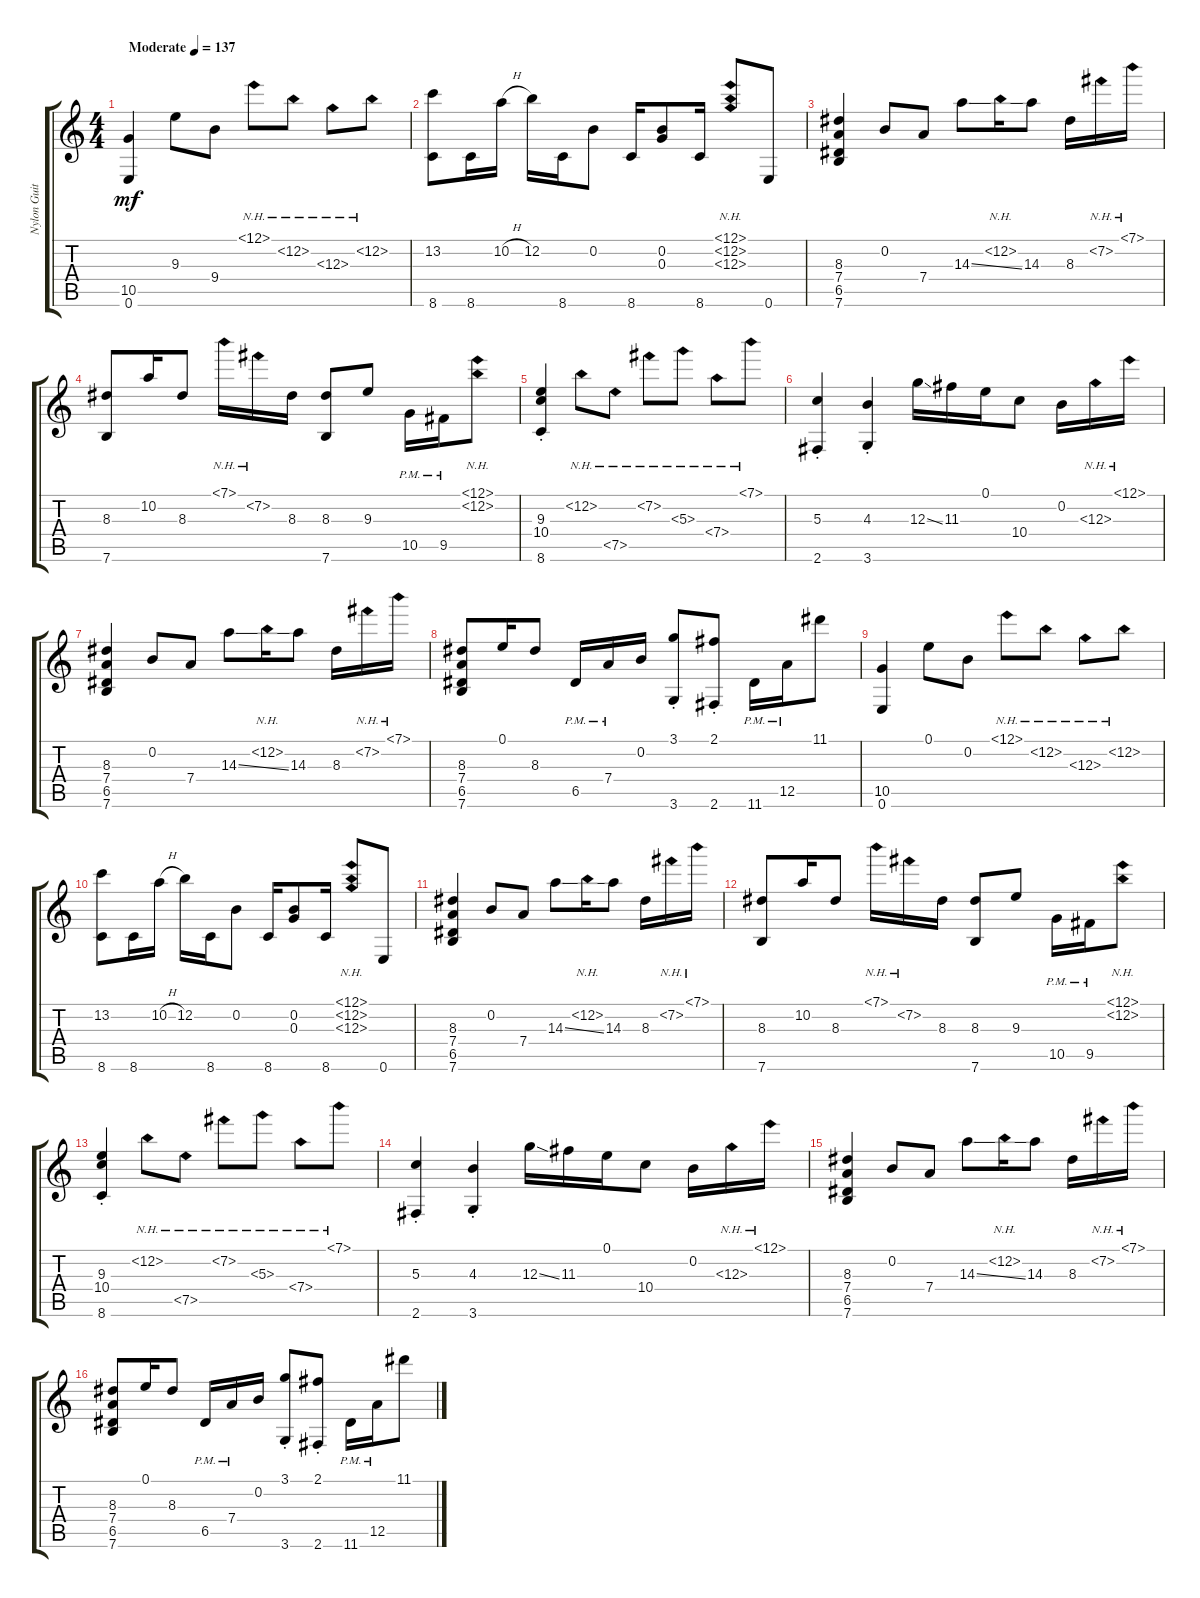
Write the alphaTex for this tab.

\track ("Nylon Guitar" "Nylon Guit") {instrument acousticguitarnylon}
\staff {score tabs}
\tuning (E4 B3 G3 D3 A2 E2) {hide}
\ts (4 4)
\tempo (137 "Moderate")
\clef g2
\ks c
(10.5 0.6).4{dy mf instrument acousticguitarnylon} 9.3.8 9.4.8 12.1{nh}.8 12.2{nh}.8 12.3{nh}.8 12.2{nh}.8 |
(13.2 8.6).8 8.6.16 10.2{h}.16 12.2.16 8.6.16 0.2.8 8.6.16 (0.2 0.3).8 8.6.16 (12.1{nh} 12.2{nh} 12.3{nh}).8 0.6.8 |
(8.3 7.4 6.5 7.6).4 0.2.8 7.4.8 14.3{ss}.8 12.2{nh}.16 14.3.8 8.3.16 7.2{nh}.16 7.1{nh}.16 |
(8.3 7.6).8 10.2.16 8.3.8 7.1{nh}.16 7.2{nh}.16 8.3.16 (8.3 7.6).8 9.3.8 10.5{pm}.16 9.5{pm}.16 (12.1{nh} 12.2{nh}).8 |
(9.3{st} 10.4{st} 8.6{st}).4 12.2{nh}.8 7.5{nh}.8 7.2{nh}.8 5.3{nh}.8 7.4{nh}.8 7.1{nh}.8 |
(5.3{st} 2.6{st}).4 (4.3{st} 3.6{st}).4 12.3{ss}.16 11.3.16 0.1.16 10.4.8 0.2.16 12.3{nh}.16 12.1{nh}.16 |
(8.3 7.4 6.5 7.6).4 0.2.8 7.4.8 14.3{ss}.8 12.2{nh}.16 14.3.8 8.3.16 7.2{nh}.16 7.1{nh}.16 |
(8.3 7.4 6.5 7.6).8 0.1.16 8.3.8 6.5{pm}.16 7.4{pm}.16 0.2.16 (3.1{st} 3.6{st}).8 (2.1{st} 2.6{st}).8 11.6{pm}.16 12.5{pm}.16 11.1.8 |
(10.5 0.6).4 0.1.8 0.2.8 12.1{nh}.8 12.2{nh}.8 12.3{nh}.8 12.2{nh}.8 |
(13.2 8.6).8 8.6.16 10.2{h}.16 12.2.16 8.6.16 0.2.8 8.6.16 (0.2 0.3).8 8.6.16 (12.1{nh} 12.2{nh} 12.3{nh}).8 0.6.8 |
(8.3 7.4 6.5 7.6).4 0.2.8 7.4.8 14.3{ss}.8 12.2{nh}.16 14.3.8 8.3.16 7.2{nh}.16 7.1{nh}.16 |
(8.3 7.6).8 10.2.16 8.3.8 7.1{nh}.16 7.2{nh}.16 8.3.16 (8.3 7.6).8 9.3.8 10.5{pm}.16 9.5{pm}.16 (12.1{nh} 12.2{nh}).8 |
(9.3{st} 10.4{st} 8.6{st}).4 12.2{nh}.8 7.5{nh}.8 7.2{nh}.8 5.3{nh}.8 7.4{nh}.8 7.1{nh}.8 |
(5.3{st} 2.6{st}).4 (4.3{st} 3.6{st}).4 12.3{ss}.16 11.3.16 0.1.16 10.4.8 0.2.16 12.3{nh}.16 12.1{nh}.16 |
(8.3 7.4 6.5 7.6).4 0.2.8 7.4.8 14.3{ss}.8 12.2{nh}.16 14.3.8 8.3.16 7.2{nh}.16 7.1{nh}.16 |
(8.3 7.4 6.5 7.6).8 0.1.16 8.3.8 6.5{pm}.16 7.4{pm}.16 0.2.16 (3.1{st} 3.6{st}).8 (2.1{st} 2.6{st}).8 11.6{pm}.16 12.5{pm}.16 11.1.8
